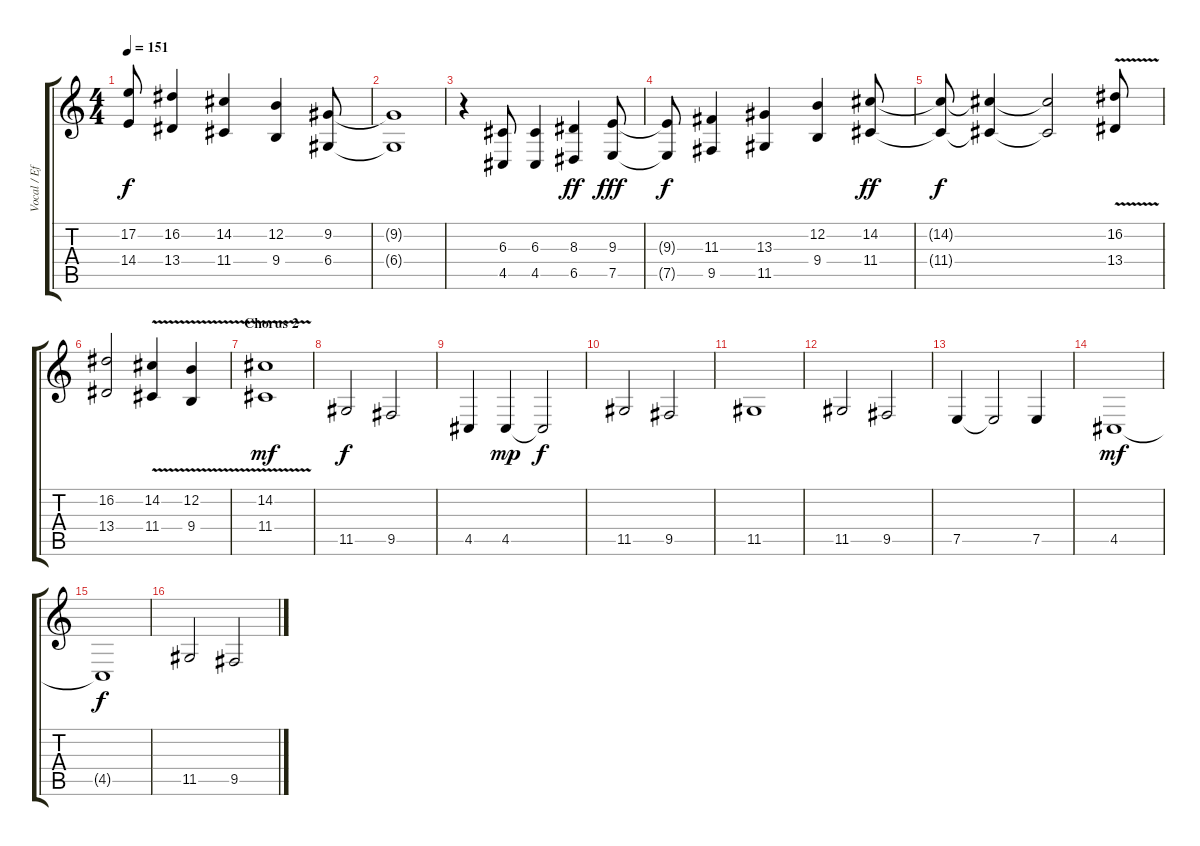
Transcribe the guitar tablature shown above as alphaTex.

\track ("Vocal / Effect" "Vocal / Ef") {instrument orchestralharp}
\staff {score tabs}
\tuning (E4 B3 G3 D3 A2 E2) {hide}
\ts (4 4)
\tempo 151
\clef g2
\ks c
(17.2{t} 14.4{t}).8{dy f} (16.2 13.4).4 (14.2 11.4).4 (12.2 9.4).4 (9.2 6.4).8 |
(9.2{t} 6.4{t}).1 |
r.4 (6.3 4.5).8 (6.3 4.5).4 (8.3 6.5).4{dy ff} (9.3 7.5).8{dy fff} |
(9.3{t} 7.5{t}).8{dy f} (11.3 9.5).4 (13.3 11.5).4 (12.2 9.4).4 (14.2 11.4).8{dy ff} |
(14.2{t} 11.4{t}).8{dy f} (14.2{t} 11.4{t}).4 (14.2{t} 11.4{t}).2 (16.2 13.4{v}).8 |
(16.2 13.4).2 (14.2{v} 11.4{v}).4 (12.2{v} 9.4{v}).4 |
\section ("" "Chorus 2")
(14.2{v} 11.4).1{dy mf} |
11.5.2{dy f} 9.5.2 |
4.5.4 4.5.4{dy mp} 4.5{t}.2{dy f} |
11.5.2 9.5.2 |
11.5.1 |
11.5.2 9.5.2 |
7.5.4 7.5{t}.2 7.5.4 |
4.5.1{dy mf} |
4.5{t}.1{dy f} |
11.5.2 9.5.2
